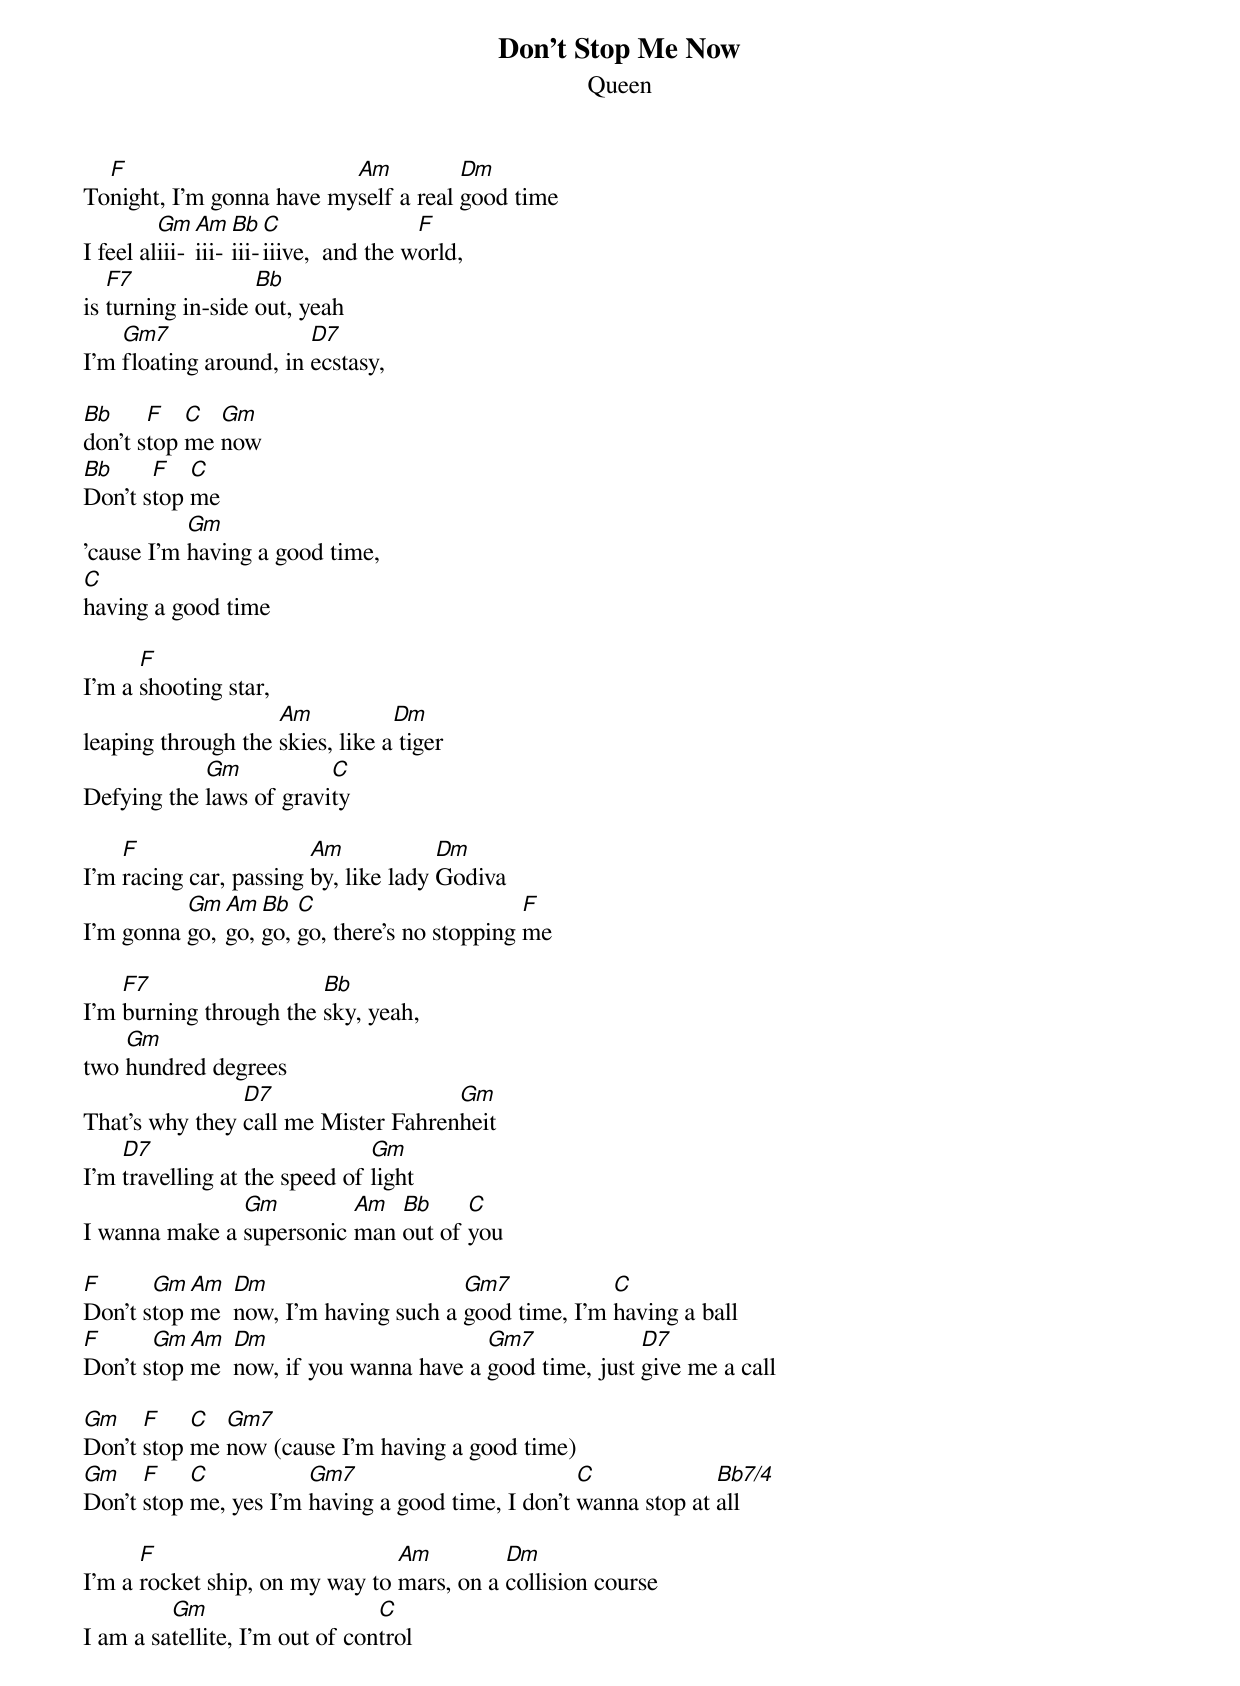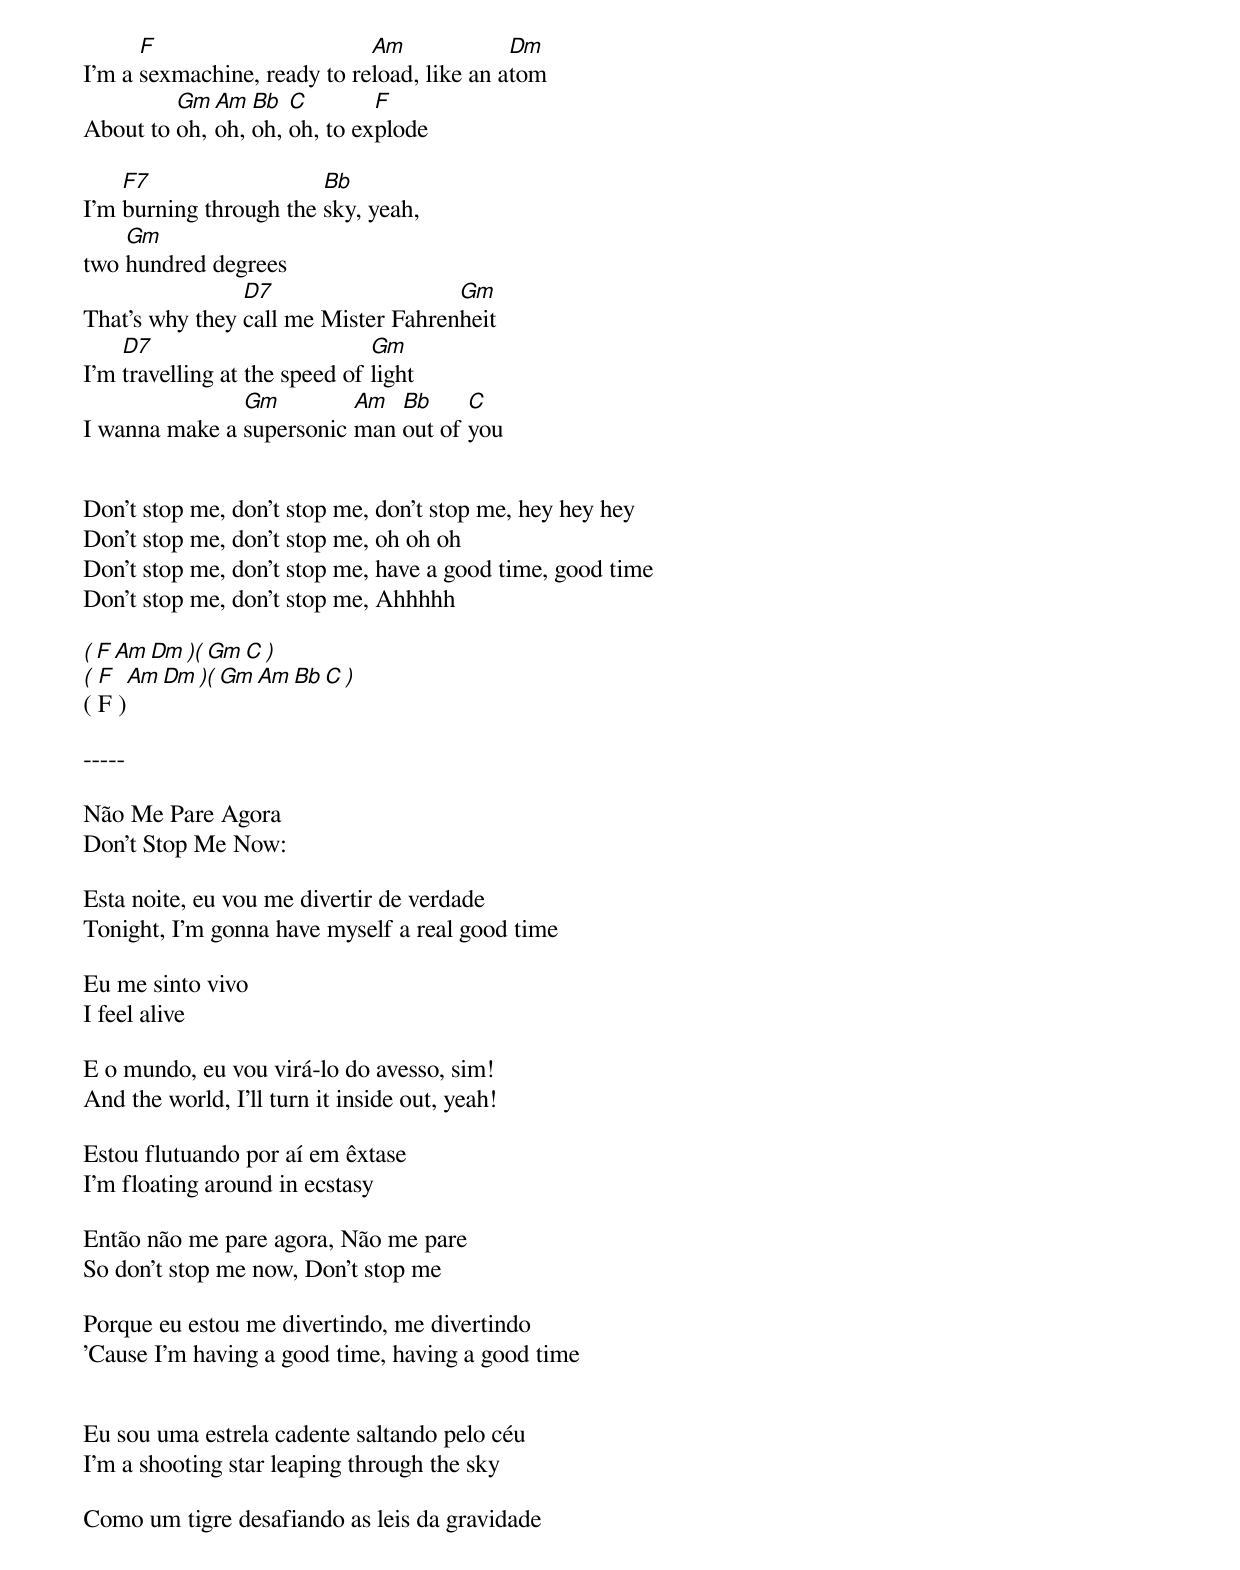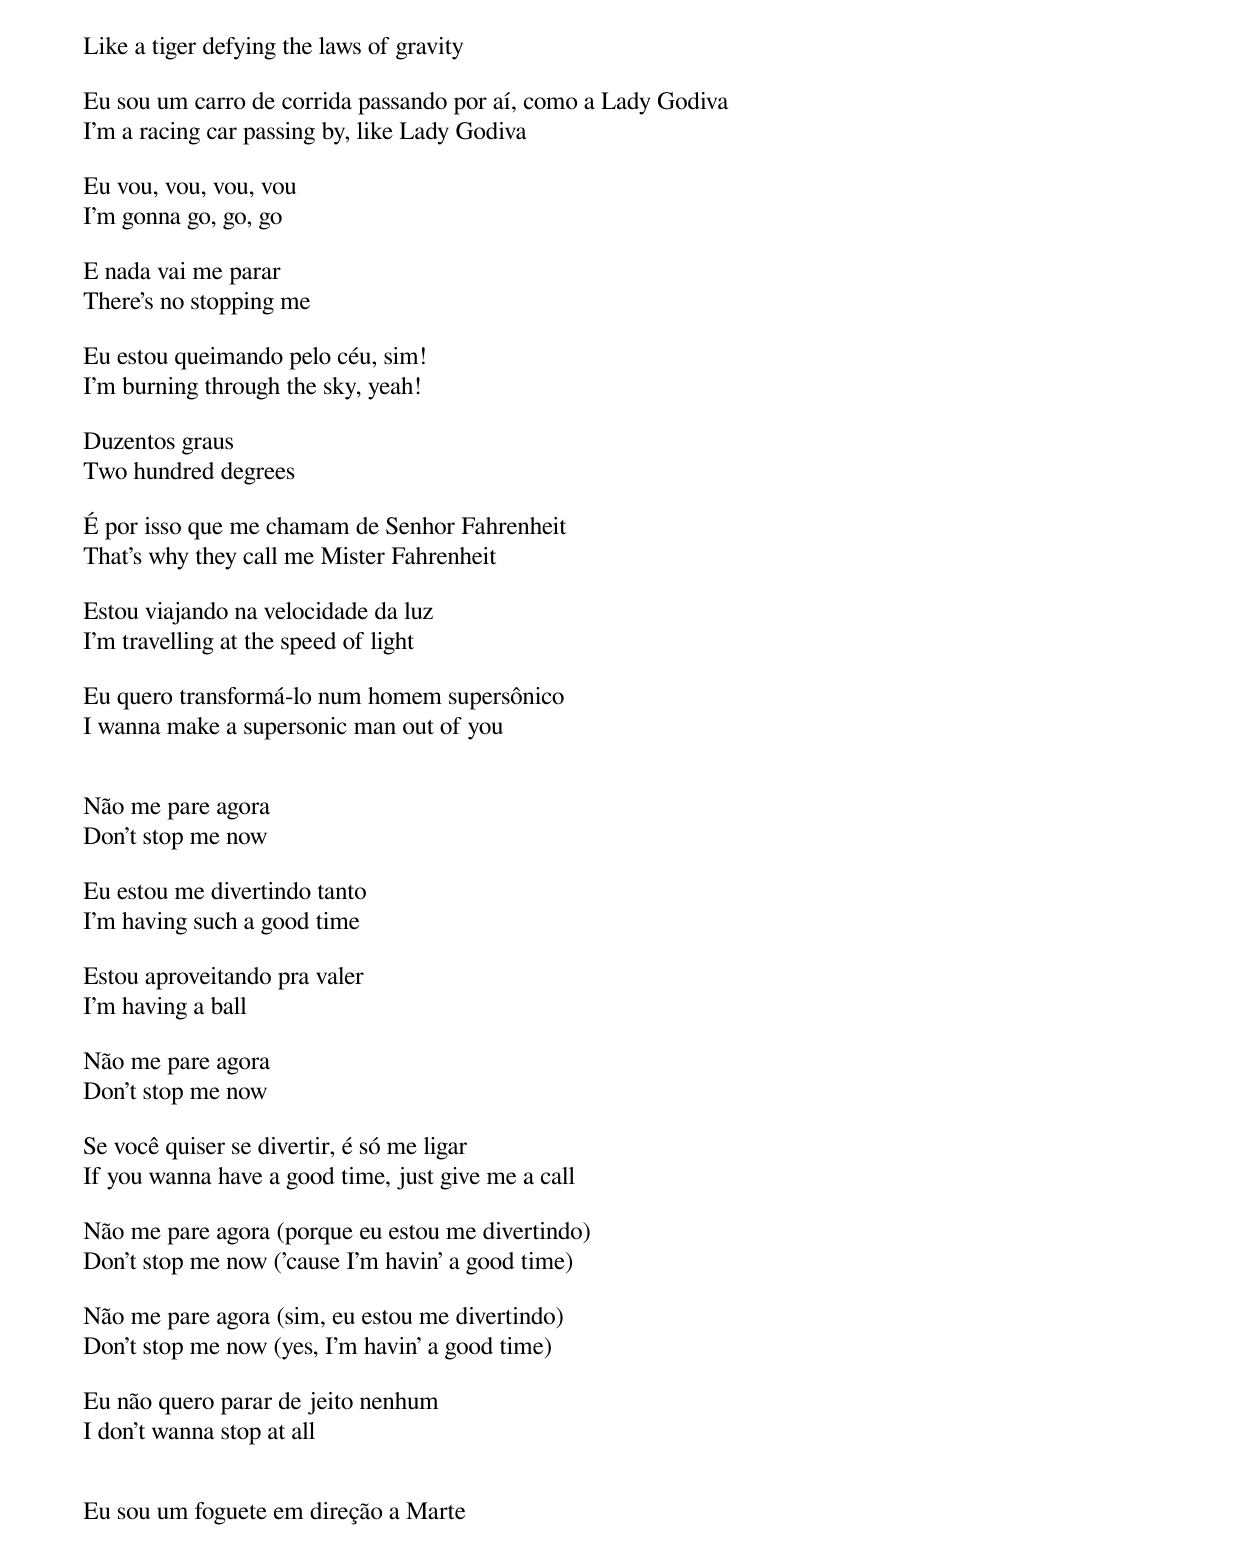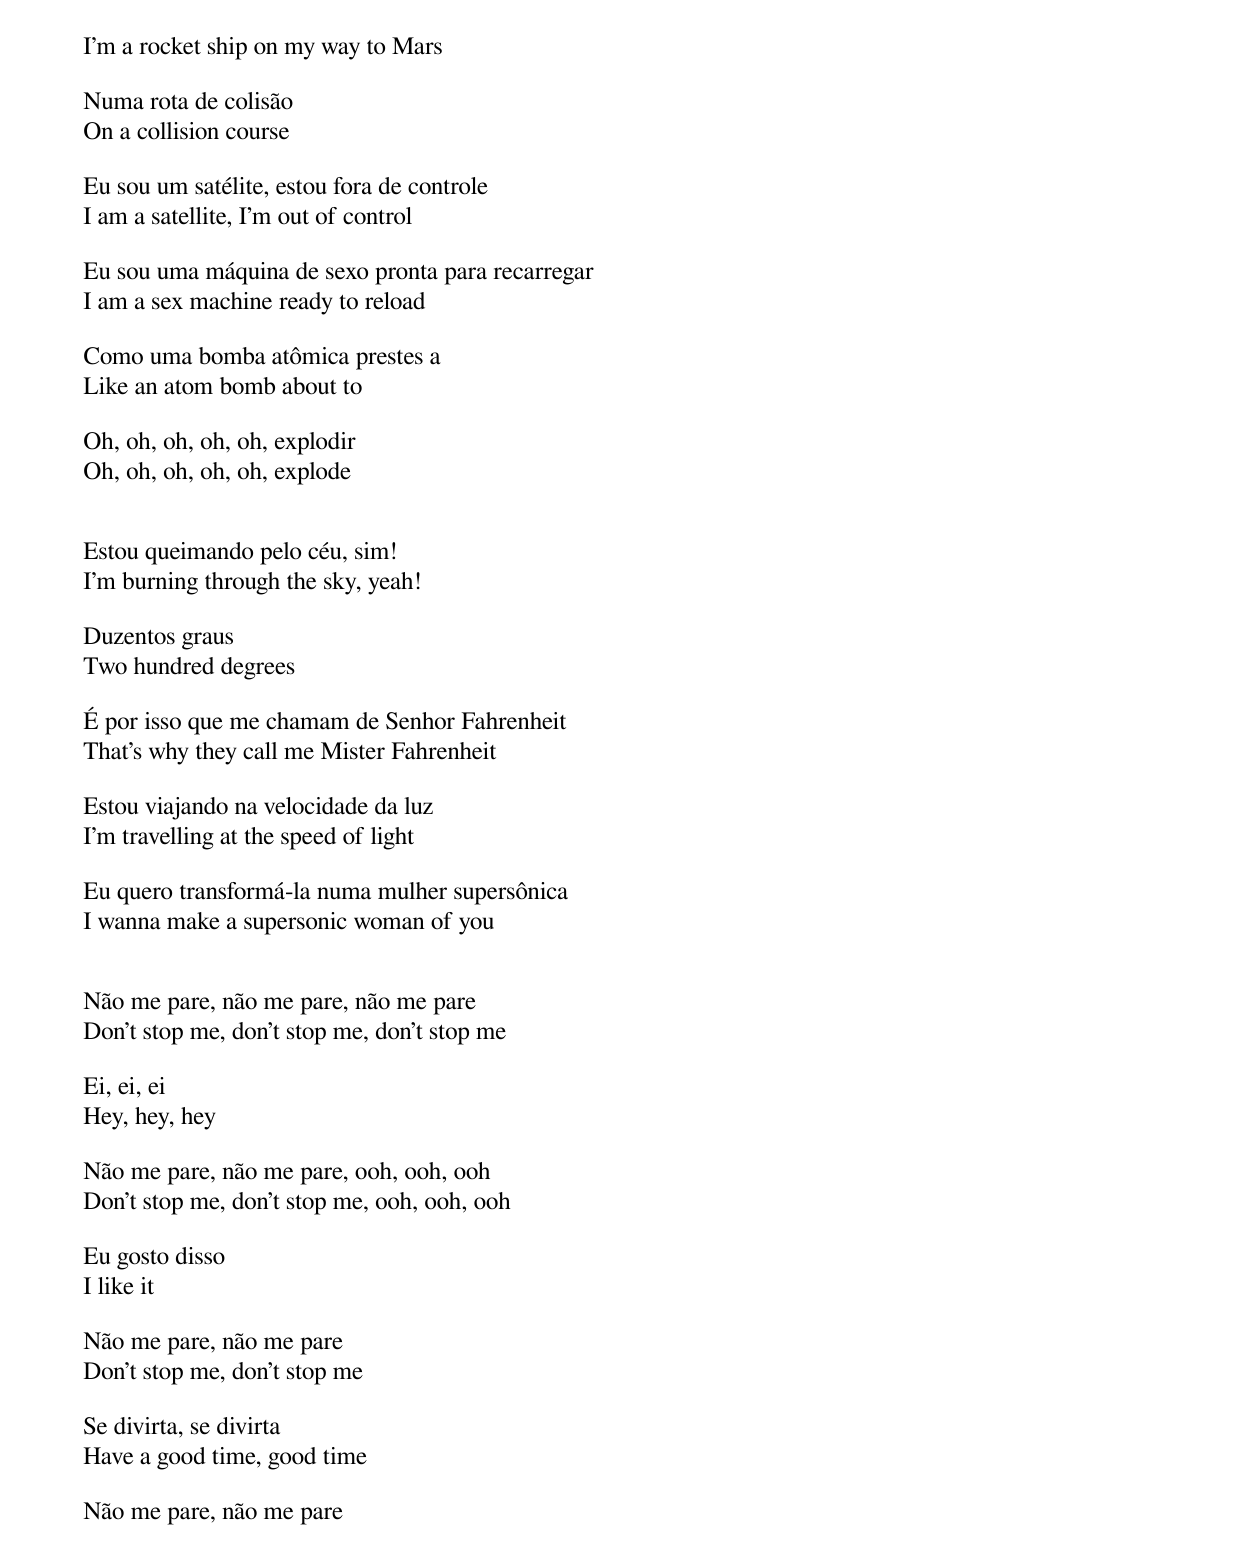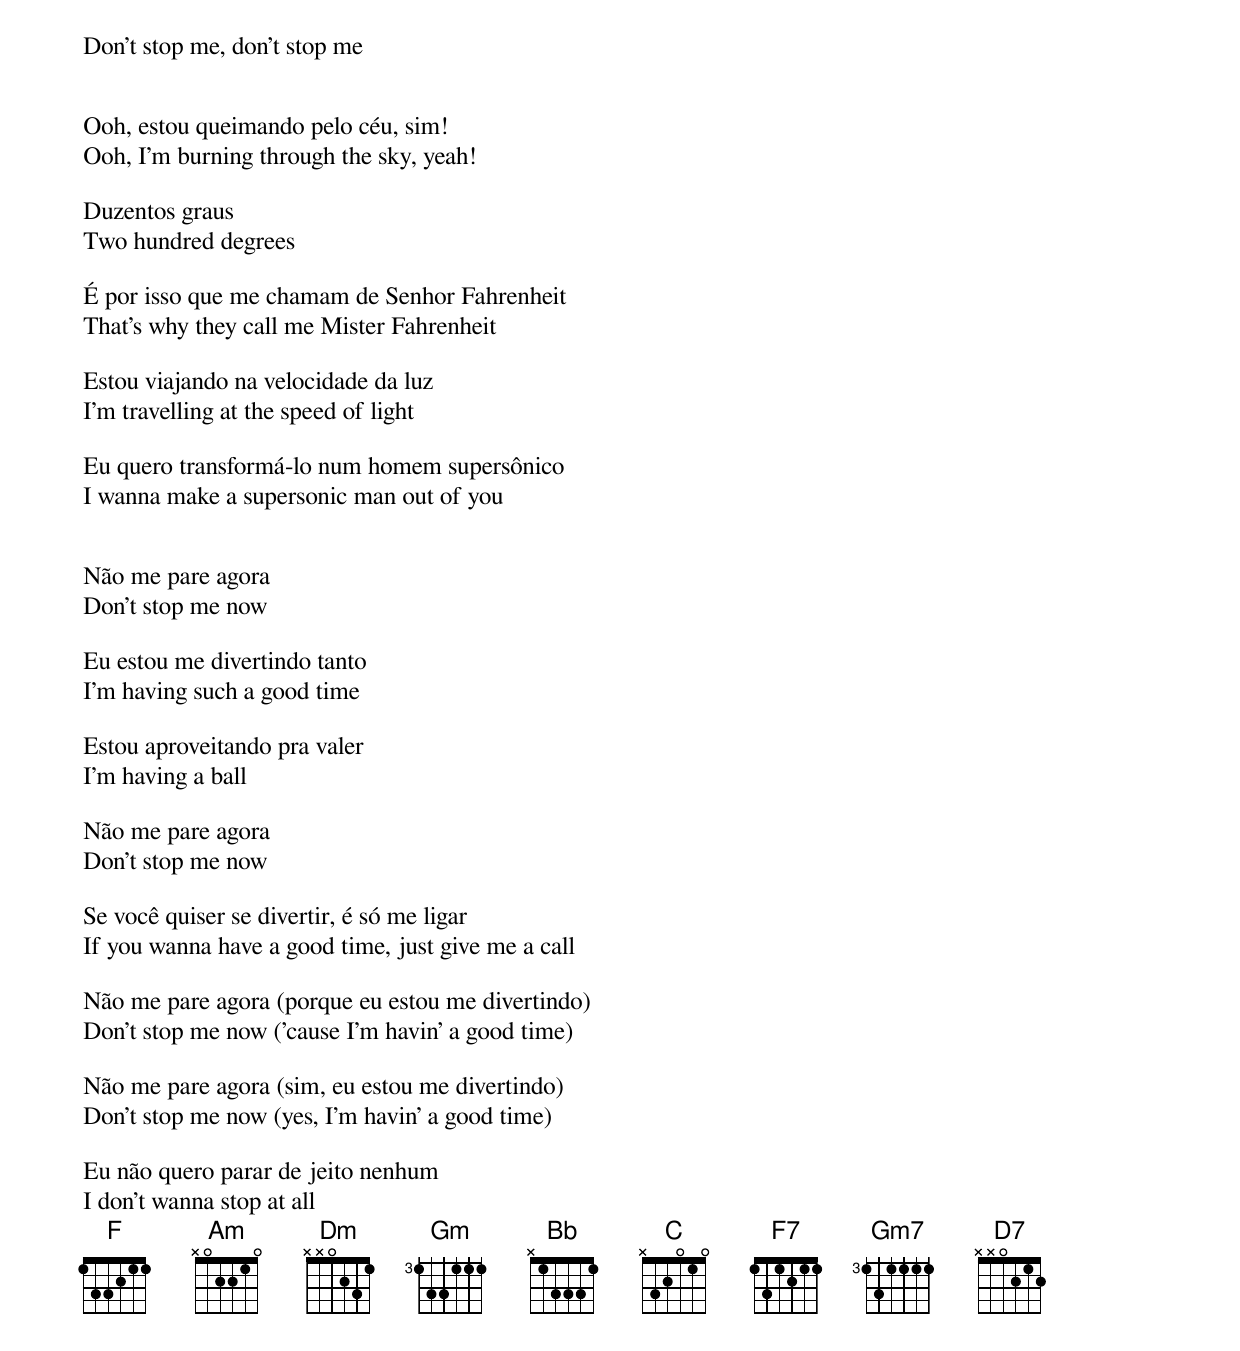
Don't Stop Me Now
Queen

  F                       Am          Dm
Tonight, I'm gonna have myself a real good time
         Gm  Am  Bb  C                F
I feel aliii-iii-iii-iiive,  and the world,
   F7              Bb
is turning in-side out, yeah
    Gm7                 D7
I’m floating around, in ecstasy,

Bb     F   C  Gm
don't stop me now
Bb     F   C
Don't stop me
           Gm
'cause I'm having a good time,
C
having a good time

      F
I'm a shooting star,
                    Am           Dm
leaping through the skies, like a tiger
            Gm           C
Defying the laws of gravity

    F                   Am            Dm
I'm racing car, passing by, like lady Godiva
          Gm  Am  Bb  C                       F
I'm gonna go, go, go, go, there's no stopping me

    F7                  Bb
I'm burning through the sky, yeah,
    Gm
two hundred degrees
                D7                   Gm
That's why they call me Mister Fahrenheit
    D7                         Gm
I'm travelling at the speed of light
               Gm         Am  Bb     C
I wanna make a supersonic man out of you

F      Gm  Am  Dm                     Gm7            C
Don't stop me  now, I'm having such a good time, I'm having a ball
F      Gm  Am  Dm                       Gm7             D7
Don't stop me  now, if you wanna have a good time, just give me a call

Gm    F    C  Gm7
Don't stop me now (cause I'm having a good time)
Gm    F    C           Gm7                         C             Bb7/4
Don't stop me, yes I'm having a good time, I don't wanna stop at all

      F                         Am         Dm
I'm a rocket ship, on my way to mars, on a collision course
         Gm                     C
I am a satellite, I'm out of control

      F                      Am             Dm
I'm a sexmachine, ready to reload, like an atom
         Gm  Am  Bb  C        F
About to oh, oh, oh, oh, to explode

    F7                  Bb
I'm burning through the sky, yeah,
    Gm
two hundred degrees
                D7                   Gm
That's why they call me Mister Fahrenheit
    D7                         Gm
I'm travelling at the speed of light
               Gm         Am  Bb     C
I wanna make a supersonic man out of you


Don't stop me, don't stop me, don't stop me, hey hey hey
Don't stop me, don't stop me, oh oh oh
Don't stop me, don't stop me, have a good time, good time
Don't stop me, don't stop me, Ahhhhh

( F  Am  Dm )( Gm  C )
( F  Am  Dm )( Gm  Am  Bb  C )
( F )

-----

Não Me Pare Agora
Don't Stop Me Now:

Esta noite, eu vou me divertir de verdade
Tonight, I'm gonna have myself a real good time

Eu me sinto vivo
I feel alive

E o mundo, eu vou virá-lo do avesso, sim!
And the world, I'll turn it inside out, yeah!

Estou flutuando por aí em êxtase
I'm floating around in ecstasy

Então não me pare agora, Não me pare
So don't stop me now, Don't stop me

Porque eu estou me divertindo, me divertindo
'Cause I'm having a good time, having a good time


Eu sou uma estrela cadente saltando pelo céu
I'm a shooting star leaping through the sky

Como um tigre desafiando as leis da gravidade
Like a tiger defying the laws of gravity

Eu sou um carro de corrida passando por aí, como a Lady Godiva
I'm a racing car passing by, like Lady Godiva

Eu vou, vou, vou, vou
I'm gonna go, go, go

E nada vai me parar
There's no stopping me

Eu estou queimando pelo céu, sim!
I'm burning through the sky, yeah!

Duzentos graus
Two hundred degrees

É por isso que me chamam de Senhor Fahrenheit
That's why they call me Mister Fahrenheit

Estou viajando na velocidade da luz
I'm travelling at the speed of light

Eu quero transformá-lo num homem supersônico
I wanna make a supersonic man out of you


Não me pare agora
Don't stop me now

Eu estou me divertindo tanto
I'm having such a good time

Estou aproveitando pra valer
I'm having a ball

Não me pare agora
Don't stop me now

Se você quiser se divertir, é só me ligar
If you wanna have a good time, just give me a call

Não me pare agora (porque eu estou me divertindo)
Don't stop me now ('cause I'm havin' a good time)

Não me pare agora (sim, eu estou me divertindo)
Don't stop me now (yes, I'm havin' a good time)

Eu não quero parar de jeito nenhum
I don't wanna stop at all


Eu sou um foguete em direção a Marte
I'm a rocket ship on my way to Mars

Numa rota de colisão
On a collision course

Eu sou um satélite, estou fora de controle
I am a satellite, I'm out of control

Eu sou uma máquina de sexo pronta para recarregar
I am a sex machine ready to reload

Como uma bomba atômica prestes a
Like an atom bomb about to

Oh, oh, oh, oh, oh, explodir
Oh, oh, oh, oh, oh, explode


Estou queimando pelo céu, sim!
I'm burning through the sky, yeah!

Duzentos graus
Two hundred degrees

É por isso que me chamam de Senhor Fahrenheit
That's why they call me Mister Fahrenheit

Estou viajando na velocidade da luz
I'm travelling at the speed of light

Eu quero transformá-la numa mulher supersônica
I wanna make a supersonic woman of you


Não me pare, não me pare, não me pare
Don't stop me, don't stop me, don't stop me

Ei, ei, ei
Hey, hey, hey

Não me pare, não me pare, ooh, ooh, ooh
Don't stop me, don't stop me, ooh, ooh, ooh

Eu gosto disso
I like it

Não me pare, não me pare
Don't stop me, don't stop me

Se divirta, se divirta
Have a good time, good time

Não me pare, não me pare
Don't stop me, don't stop me


Ooh, estou queimando pelo céu, sim!
Ooh, I'm burning through the sky, yeah!

Duzentos graus
Two hundred degrees

É por isso que me chamam de Senhor Fahrenheit
That's why they call me Mister Fahrenheit

Estou viajando na velocidade da luz
I'm travelling at the speed of light

Eu quero transformá-lo num homem supersônico
I wanna make a supersonic man out of you


Não me pare agora
Don't stop me now

Eu estou me divertindo tanto
I'm having such a good time

Estou aproveitando pra valer
I'm having a ball

Não me pare agora
Don't stop me now

Se você quiser se divertir, é só me ligar
If you wanna have a good time, just give me a call

Não me pare agora (porque eu estou me divertindo)
Don't stop me now ('cause I'm havin' a good time)

Não me pare agora (sim, eu estou me divertindo)
Don't stop me now (yes, I'm havin' a good time)

Eu não quero parar de jeito nenhum
I don't wanna stop at all
